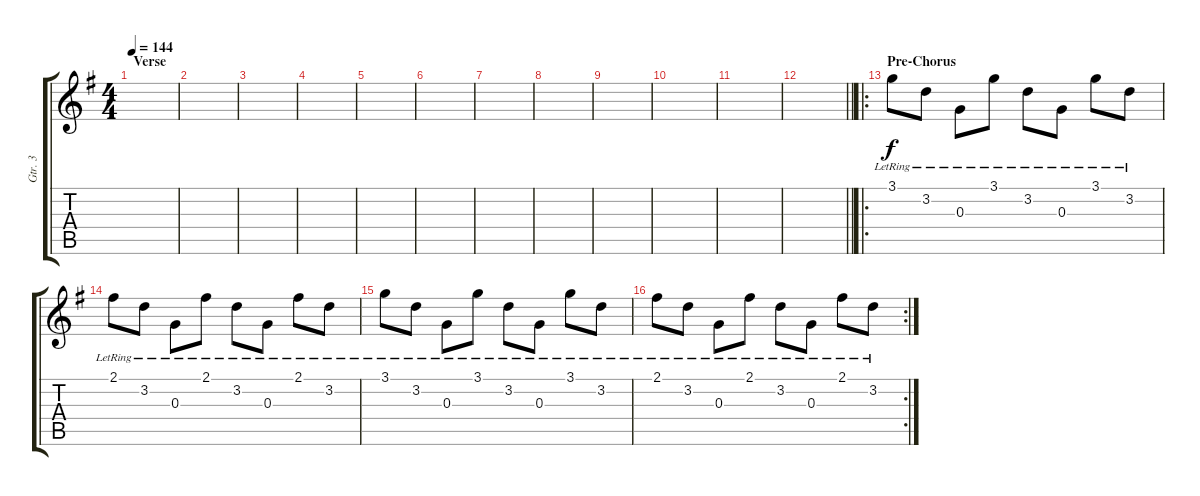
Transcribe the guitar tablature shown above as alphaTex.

\track ("Gtr. 3" "Gtr. 3") {instrument electricguitarjazz}
\staff {score tabs}
\tuning (E4 B3 G3 D3 A2 E2) {hide}
\ts (4 4)
\section ("" "Verse")
\tempo 144
\clef g2
\ks g
|
|
|
|
|
|
|
|
|
|
|
\barLineRight lightlight
|
\ro
\section ("" "Pre-Chorus")
3.1{lr}.8 3.2{lr}.8 0.3{lr}.8 3.1{lr}.8 3.2{lr}.8 0.3{lr}.8 3.1{lr}.8 3.2{lr}.8 |
2.1{lr}.8 3.2{lr}.8 0.3{lr}.8 2.1{lr}.8 3.2{lr}.8 0.3{lr}.8 2.1{lr}.8 3.2{lr}.8 |
3.1{lr}.8 3.2{lr}.8 0.3{lr}.8 3.1{lr}.8 3.2{lr}.8 0.3{lr}.8 3.1{lr}.8 3.2{lr}.8 |
\rc 2
2.1{lr}.8 3.2{lr}.8 0.3{lr}.8 2.1{lr}.8 3.2{lr}.8 0.3{lr}.8 2.1{lr}.8 3.2{lr}.8
